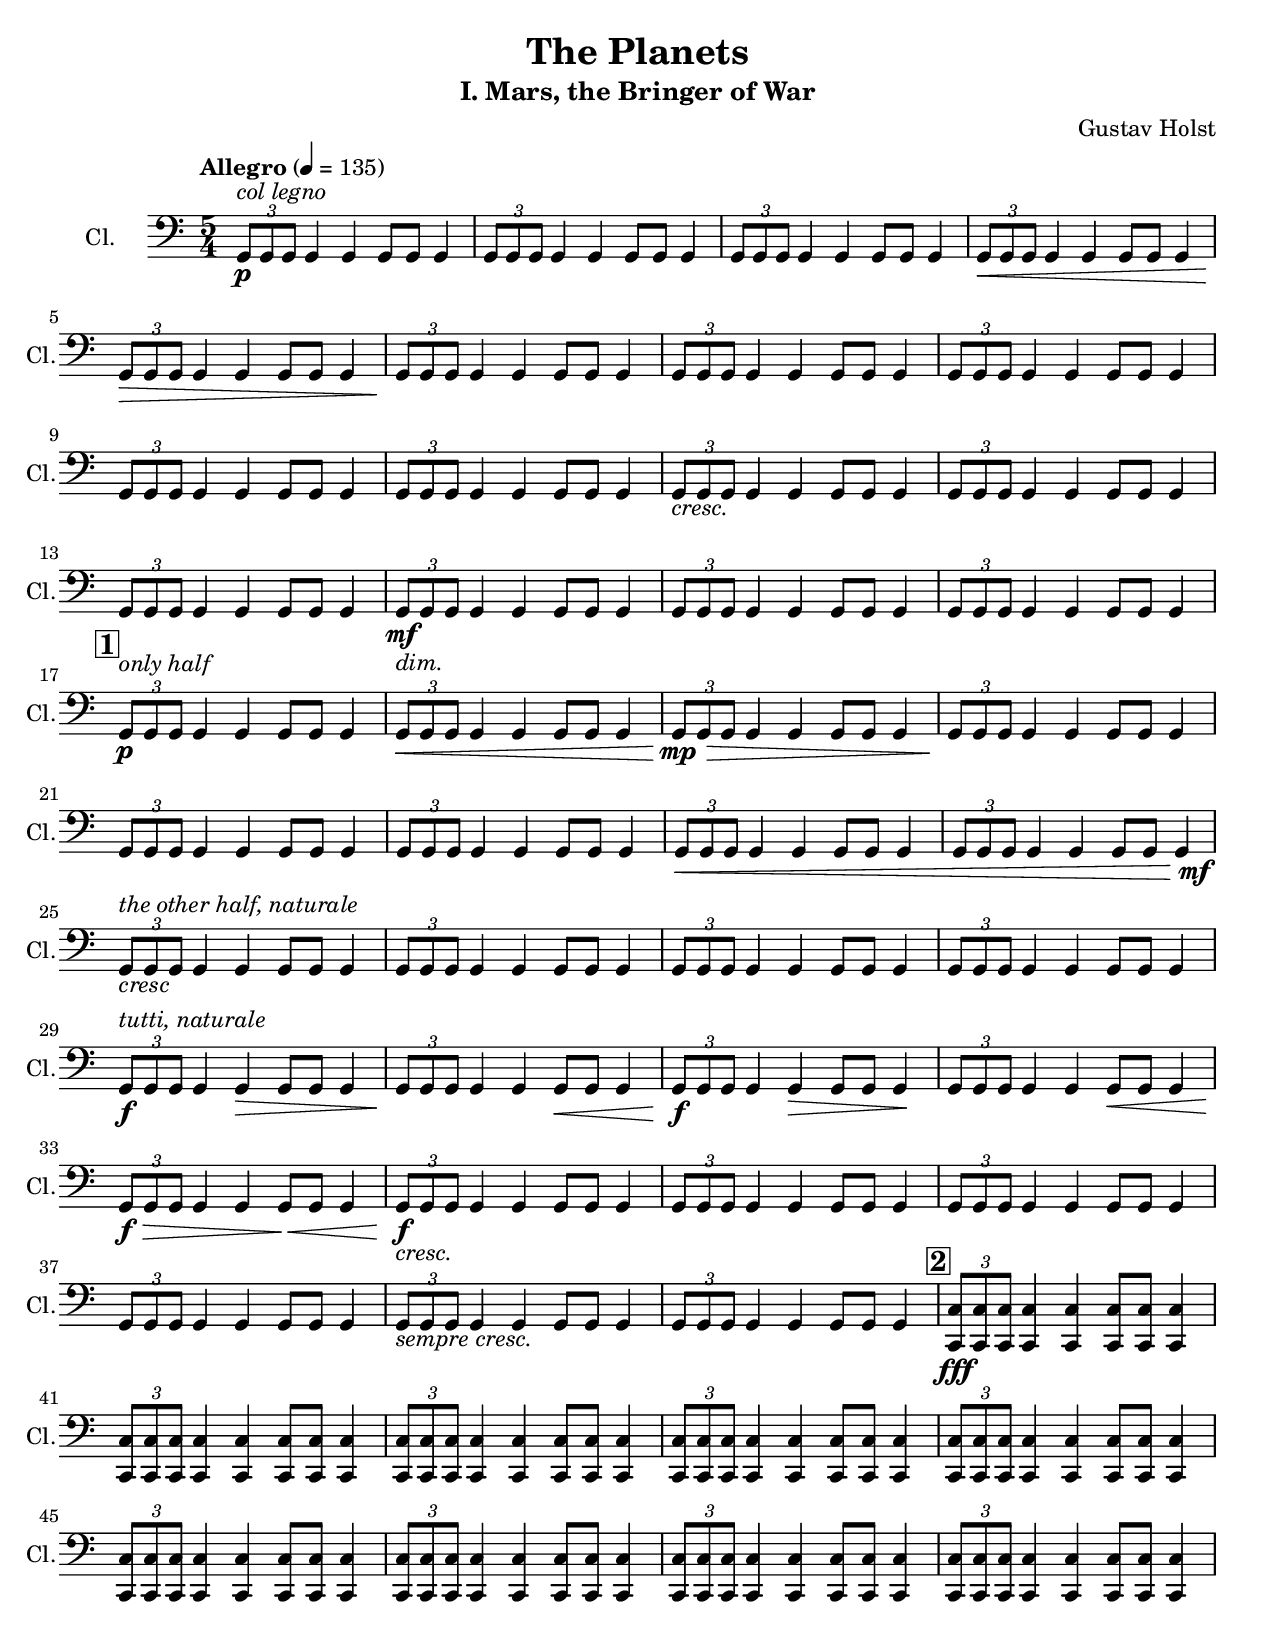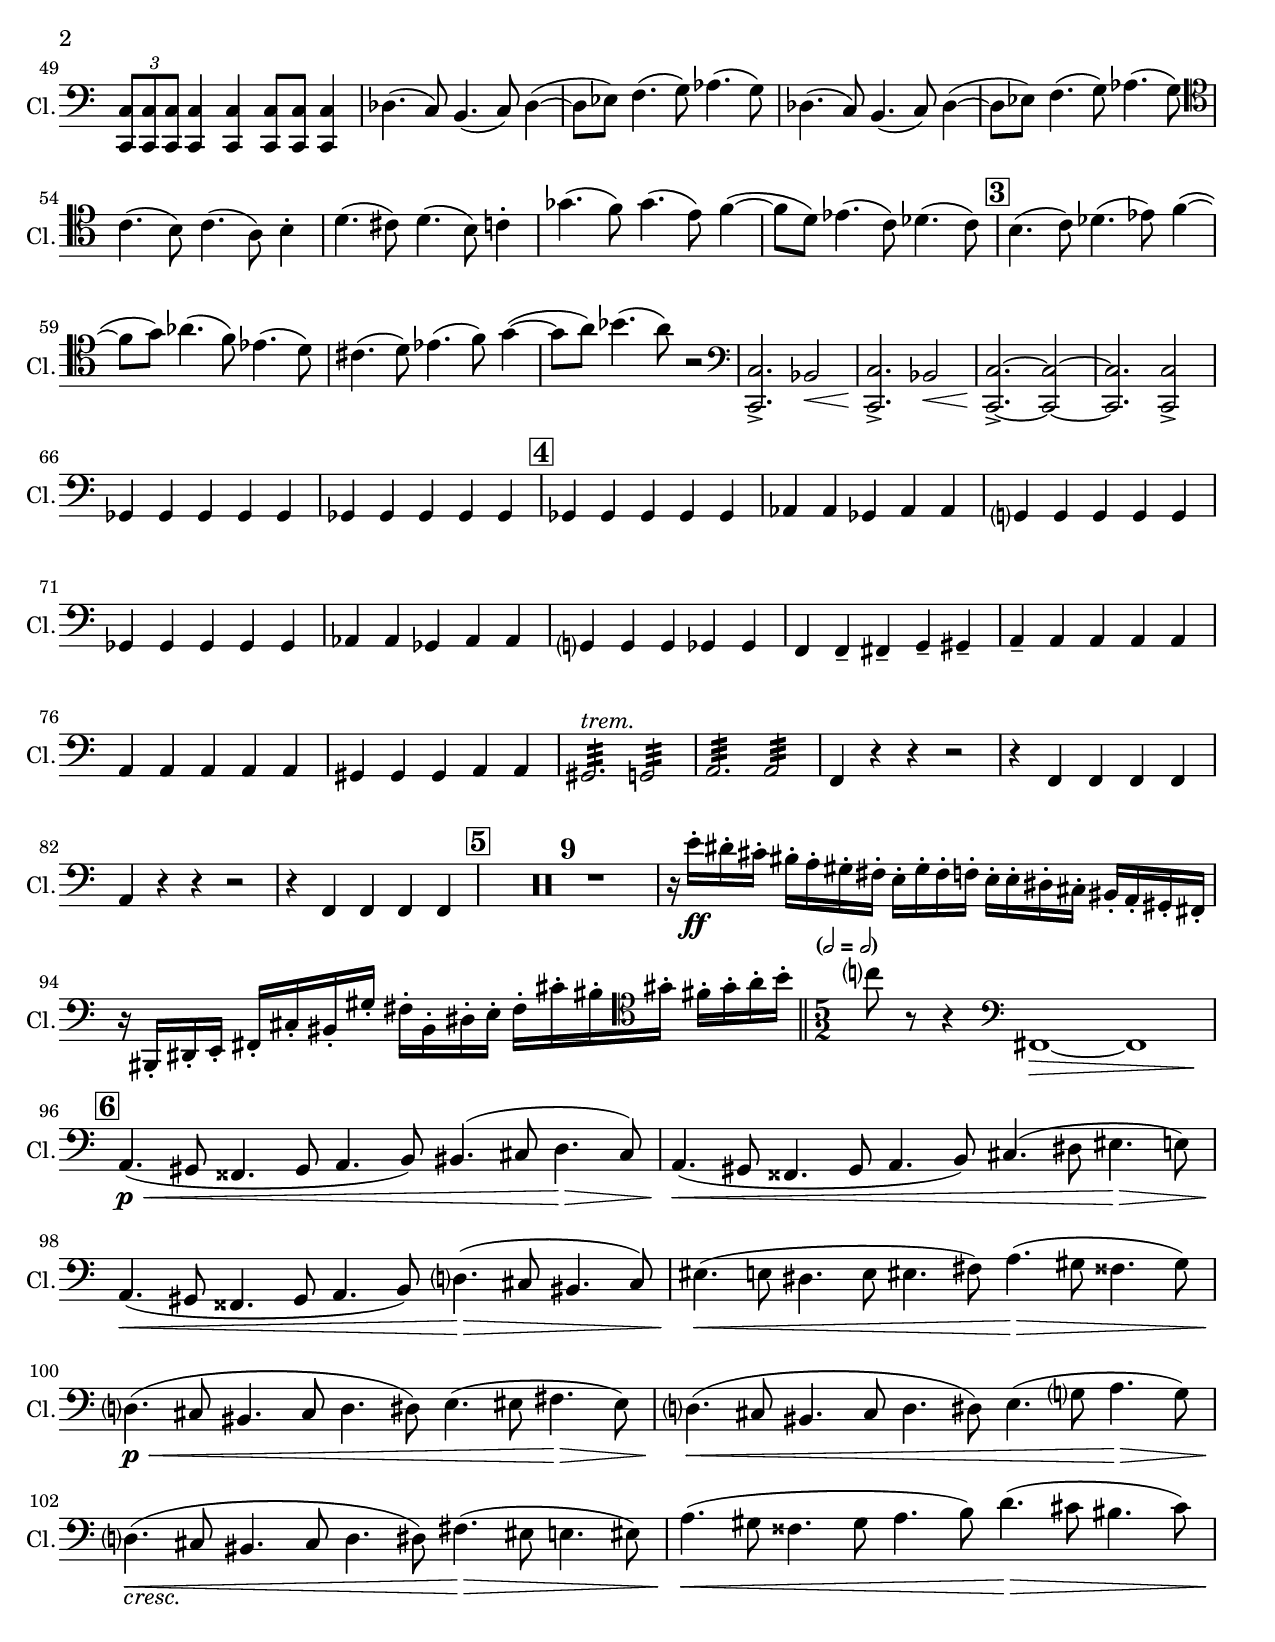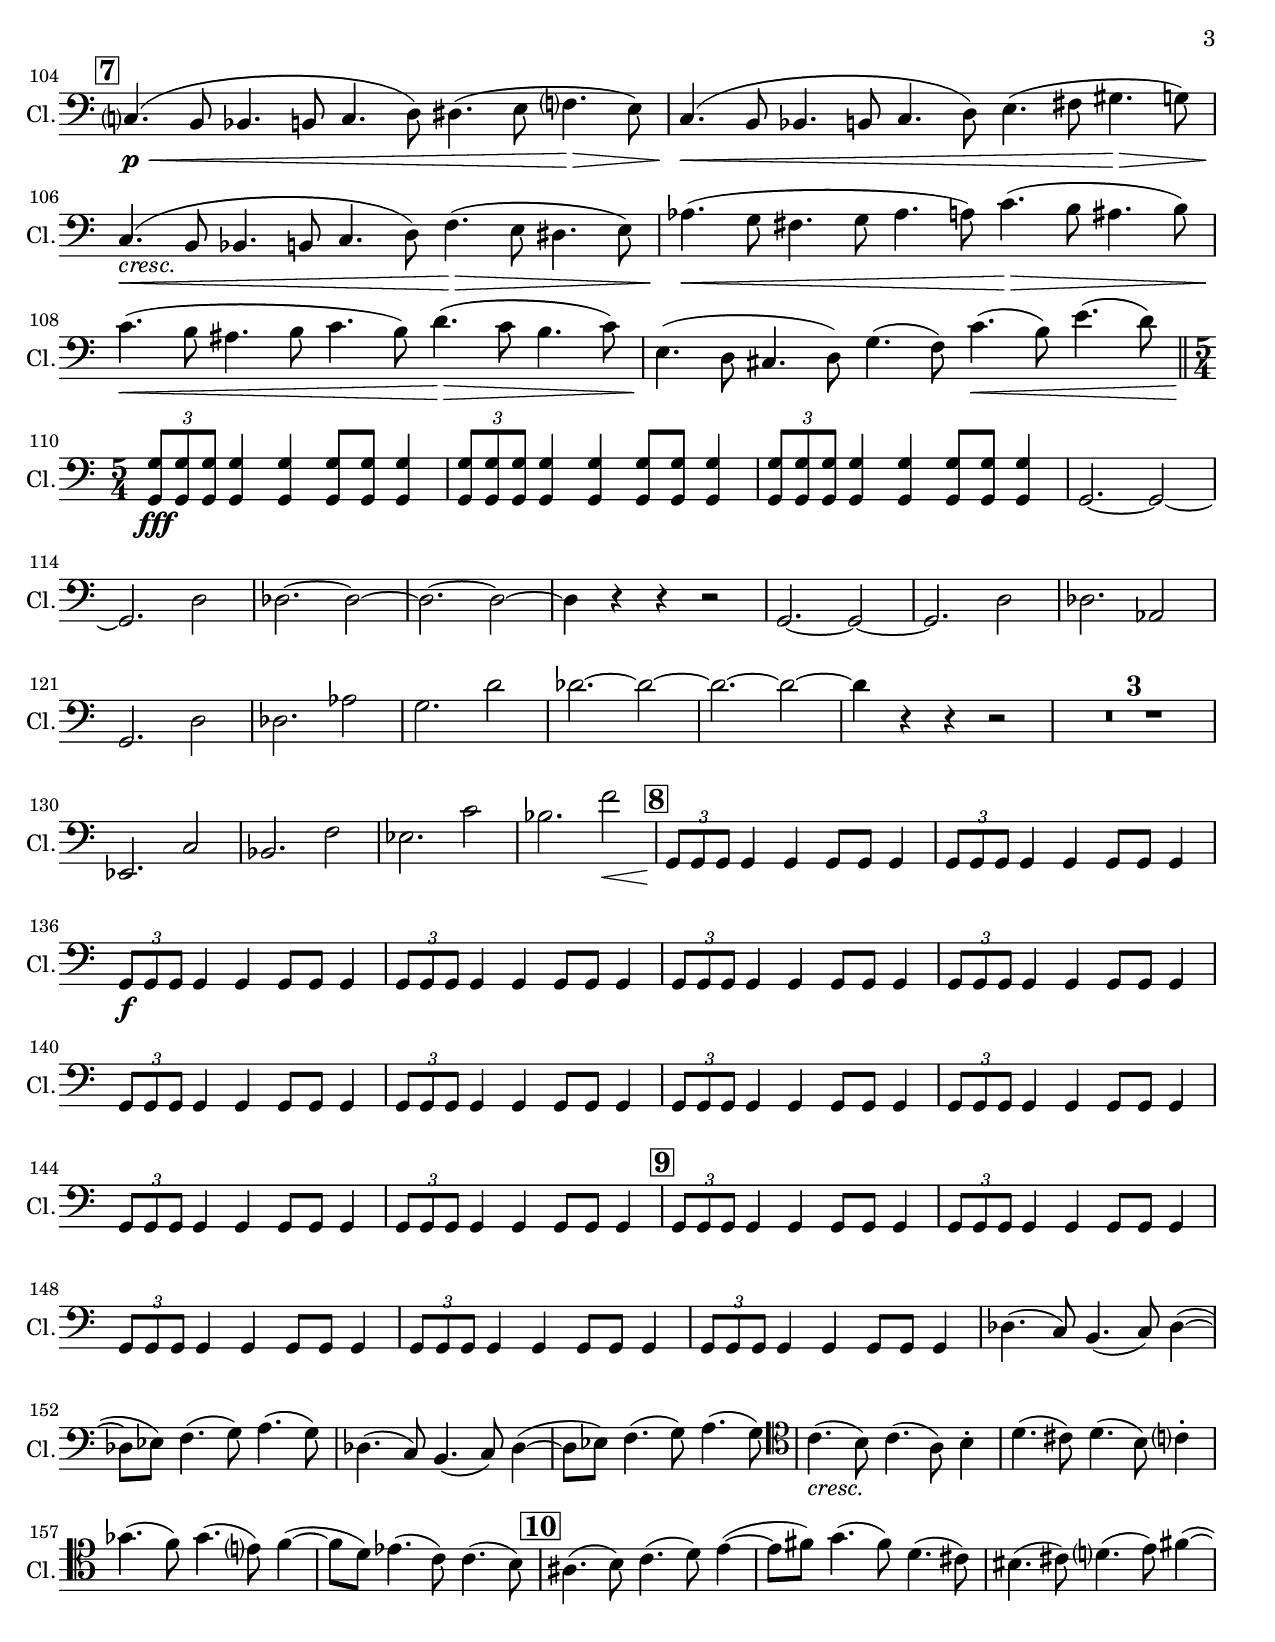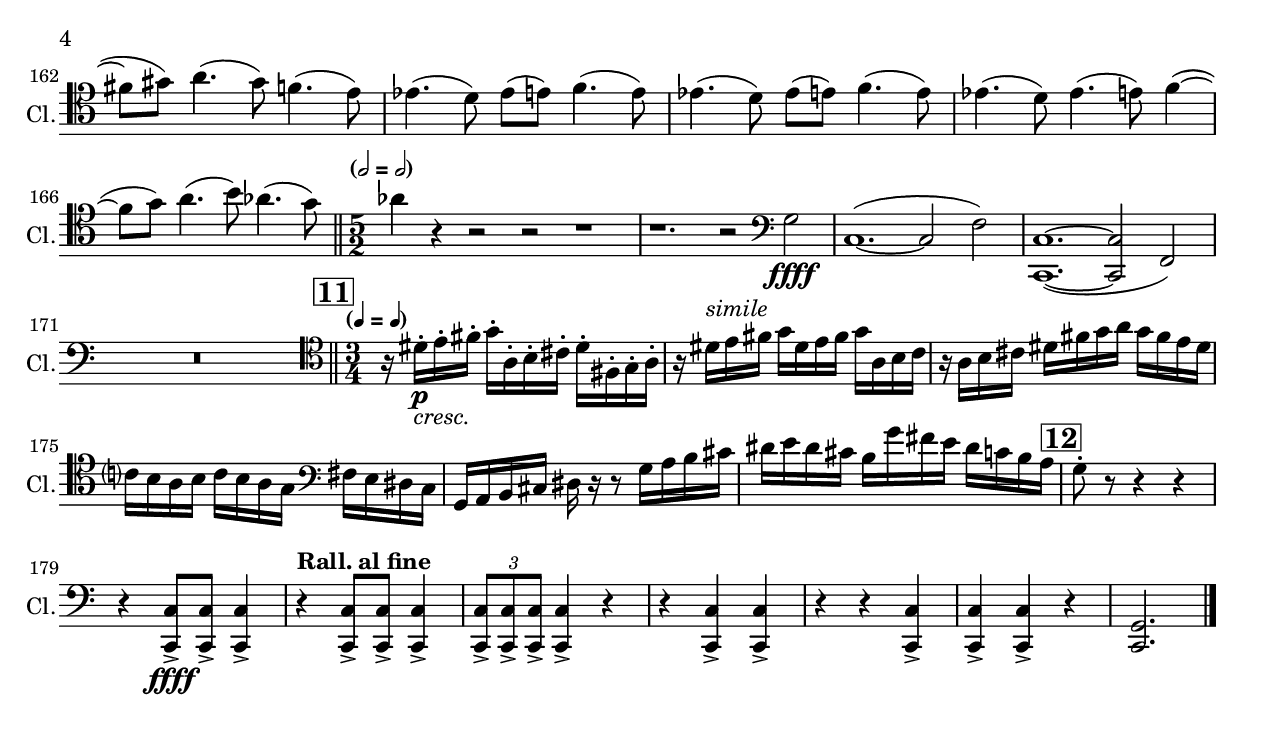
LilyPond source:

\version "2.16.2"
\language "english"

\header {
  title = "The Planets"
  subtitle = "I. Mars, the Bringer of War"
  composer = "Gustav Holst"
}

\paper {
  #(set-paper-size "letter")
}

%%%%%%%%%%%%%
%% Swiped (stolen) from the Lilypond docs.

%% "\motif c" => the "buh buh buh bum bum dum dum bum" rhythm on C :-)

motif =
#(define-music-function (parser location p) (ly:pitch?)
   "Make the rhythm in Mars (the Planets) at the given pitch"
  #{ \times 2/3 { $p 8 $p $p } $p 4 $p $p 8 $p $p 4 #})

%%%%%%%%%%%%%

global = {
  \key c \major
  \numericTimeSignature
  \time 5/4
  \tempo "Allegro" 4=135
  \set Score.markFormatter = #format-mark-box-numbers
}

fluteI = \relative c'' {
  \global
  % Music follows here.
}

fluteII = \relative c'' {
  \global
  % Music follows here.
  
}

oboeI = \relative c'' {
  \global
  % Music follows here.
  
}

oboeII = \relative c'' {
  \global
  % Music follows here.
  
}

englishHorn = \relative c'' {
  \global
  \transposition f
  % Music follows here.
  
}

clarinetI = \relative c'' {
  \global
  \transposition bf
  % Music follows here.
  
}

clarinetII = \relative c'' {
  \global
  \transposition bf
  % Music follows here.
  
}

clarinetIII = \relative c'' {
  \global
  \transposition bf
  % Music follows here.
  
}

bassoonI = \relative c {
  \global
  % Music follows here.
  
}

bassoonII = \relative c {
  \global
  % Music follows here.
  
}

hornFI = \relative c'' {
  \global
  \transposition f
  % Music follows here.
  
}

hornFII = \relative c'' {
  \global
  \transposition f
  % Music follows here.
  
}

hornFIII = \relative c'' {
  \global
  \transposition f
  % Music follows here.
  
}

trumpetCI = \relative c'' {
  \global
  % Music follows here.
  
}

trumpetCII = \relative c'' {
  \global
  % Music follows here.
  
}

tromboneI = \relative c {
  \global
  % Music follows here.
  
}

tromboneII = \relative c {
  \global
  % Music follows here.
  
}

timpani = \relative c {
  \global
  % Music follows here.
  
}

glockenspiel = \relative c'' {
  \global
  % Music follows here.
  
}

right = \relative c'' {
  \global
  % Music follows here.
  
}

left = \relative c' {
  \global
  % Music follows here.
  
}

pedal = \relative c {
  \global
  % Music follows here.
  
}

upper = \relative c'' {
  \global
  % Music follows here.
  
}

lower = \relative c' {
  \global
  % Music follows here.
  
}

violinI = \relative c'' {
  \global
  % Music follows here.
  
}

violinII = \relative c'' {
  \global
  % Music follows here.
  
}

viola = \relative c' {
  \global
  % Music follows here.
  
}

celloMotifCC = \relative c {
  % The following measure is funky because of a lilypond bug (issue 245)
  \times 2/3 { <<c8 c,>> <<c c'>> <<c c,>>} << { c4 c c8 c c4 } { c' c c8 c c4 } >>
}

cello = \relative c {
  \global
  % Music follows here.
  \times 2/3 {g8^\markup{\italic{col legno}}\p g g} g4 g g8 g g4 |
  \motif g |
  \motif g |
  \times 2/3 {g8\< g g} g4 g g8 g g4 |
  
  \barNumberCheck #5
  \times 2/3 {g8\> g g} g4 g g8 g g4 |
  \times 2/3 {g8\! g g} g4 g g8 g g4 |
  \motif g |
  \motif g |
  
  \barNumberCheck #9
  \motif g |
  \motif g |
  \times 2/3 {g8_\markup{\italic cresc.} g g} g4 g g8 g g4 |
  \motif g |
  
  \barNumberCheck #13
  \motif g |
  \times 2/3 {g8\mf_\markup{\italic dim.} g g} g4 g g8 g g4 |
  \motif g |
  \motif g
  
  \barNumberCheck #17
  \mark\default
  %% TODO: show rests for the resting half
  \times 2/3 {g8^\markup{\italic{only half}}\p g g} g4 g g8 g g4 |
  \times 2/3 {g8\< g g} g4 g g8 g g4 |
  \times 2/3 {g8\mp\> g g} g4 g g8 g g4 |
  \times 2/3 {g8\! g g} g4 g g8 g g4 |
  
  \barNumberCheck #21
  \motif g |
  \motif g |
  \times 2/3 {g8\< g g} g4 g g8 g g4 |
  \times 2/3 {g8 g g} g4 g g8 g << g4 {s8 s8\mf} >> |
  
  \barNumberCheck #25
  %% TODO: show rests for the resting half
  \times 2/3 {g8^\markup{\italic{the other half, naturale}}_\markup{\italic{cresc}} g g} g4 g g8 g g4 |
  \motif g |
  \motif g |
  \motif g |
  
  \barNumberCheck #29
  \times 2/3 {g8^\markup{\italic{tutti, naturale}}\f g g} g4 g\> g8 g g4 |
  \times 2/3 {g8\! g g} g4 g g8\< g g4 |
  \times 2/3 {g8\f g g} g4 g\> g8 g g4\! |
  \times 2/3 {g8 g g} g4 g g8\< g g4 |
  
  \barNumberCheck #33
  \times 2/3 {g8\f\> g g} g4 g g8\< g g4 |
  \times 2/3 {g8\f_\markup{\italic cresc.} g g} g4 g g8 g g4 |
  \motif g |
  \motif g |
  
  \barNumberCheck #37
  \motif g |
  \times 2/3 {g8_\markup{\italic{sempre cresc.}} g g} g4 g g8 g g4 |
  \motif g |
  % The following measure is funky because of a lilypond bug (issue 245)
  \mark\default \times 2/3 { <<c8 c,\fff>> <<c c'>> <<c c,>>} << { c4 c c8 c c4 } { c' c c8 c c4 } >> |
  
  \barNumberCheck #41
  \celloMotifCC | \celloMotifCC | \celloMotifCC | \celloMotifCC |
  
  \barNumberCheck #45
  \celloMotifCC | \celloMotifCC | \celloMotifCC | \celloMotifCC |
  
  \barNumberCheck #49
  \celloMotifCC |
  df4.( c8) b4.( c8) df4~( | df8 ef) f4.( g8) af4.( g8) |
  df4.( c8) b4.( c8) df4~( | df8 ef) f4.( g8) af4.( g8) |
  
  \barNumberCheck #54
  \clef tenor
  c4.( b8) c4.( a8) b4-. |
  d4.( cs8) d4.( b8) c4-. |
  gf'4.( f8) gf4.( e8) f4~( |
  f8 d) ef4.( c8) df4.( c8) |
  \mark\default
  b4.( c8) df4.( ef8) f4~( |
  f8 g) af4.( f8) ef4.( d8) |
  
  \barNumberCheck #60
  cs4.( d8) ef4.( f8) g4~( |
  g8 a) bf4.( a8) r2 |
  \clef bass
  << c,,2. c,-> >> bf'2\< |
  << c2.\! c,-> >> bf'2\< |
  << {c2.\!~c2~ | c2. c2} {c,2.~-> c2~ | c2. c2->} >> |
  gf'4 gf gf gf gf |
  
  \barNumberCheck #67
  gf gf gf gf gf |
  \mark\default
  gf4 gf gf gf gf |
  af af gf af af |
  g? g g g g |
  gf gf gf gf gf |
  af af gf af af |
  
  \barNumberCheck #73
  g? g g gf gf |
  f f-- fs-- g-- gs-- |
  a-- a a a a |
  a a a a a |
  gs gs gs a a |
  gs2.:32^\markup{\italic{trem.}} g2: |
  a2.: a2: |
  f4 r4 r r2 |
  
  \barNumberCheck #81
  r4 f f f f |
  a r r r2 |
  r4 f f f f |
  \mark\default
  R1*5/4*9 |
  r16 e''-.\ff ds-. cs-. bs-. a-. gs-. fs-. e-. gs-. fs-. f-. e-. e-. ds-. cs-. bs-. a-. gs-. fs-. |
  
  \barNumberCheck #94
  r bs,-. ds-. e-. fs-. cs'-. bs-. gs'-. fs-. bs,-. ds-. e-. fs-. cs'-. bs-. \clef tenor gs'-. fs-. gs-. a-. b-. \bar "||"
  %% todo half=half notation above staff
  \time 5/2
  \tempo \markup{\concat {(\teeny \general-align #Y #DOWN \note #"2" #1   " = "    \teeny \general-align #Y #DOWN \note #"2" #1)}}
  c?8 r r4 \clef bass fs,,,1~\> << fs {s2. s4\!} >> |
  \mark\default
  a4.\p\<( gs8 fss4. gs8 a4. b8) bs4.( cs8 d4.\> cs8) |
  
  \barNumberCheck #97
  a4.\<( gs8 fss4. gs8 a4. b8) cs4.( ds8 es4.\> e8) |
  a,4.\<( gs8 fss4. gs8 a4. b8) d?4.\>( cs8 bs4. cs8) |
  es4.\<( e8 ds4. e8 es4. fs8) a4.\>( gs8 fss4. gs8) |
  
  \barNumberCheck #100
  d?4.\p\<( cs8 bs4. cs8 d4. ds8) e4.( es8 fs4.\> es8) |
  d?4.\<( cs8 bs4. cs8 d4. ds8) e4.( g?8 a4.\> g8) |
  d?4.\<_\markup{\italic cresc.}( cs8 bs4. cs8 d4. ds8) fs4.\>( es8 e4. es8) |
  
  \barNumberCheck #103
  a4.\<( gs8 fss4. gs8 a4. b8) d4.\>( cs8 bs4. cs8) |
  \mark\default
  c,?4.\p\<( b8 bf4. b8 c4. d8) ds4.( e8 f?4.\> e8) |
  c4.\<( b8 bf4. b8 c4. d8) e4.( fs8 gs4.\> g8) |
  
  \barNumberCheck #106
  c,4._\markup{\italic cresc.}\<( b8 bf4. b8 c4. d8) f4.\>( e8 ds4. e8) |
  af4.\<( g8 fs4. g8 af4. a8) c4.\>( b8 as4. b8) |
  c4.\<( b8 as4. b8 c4. b8) d4.\>( c8 b4. c8) |
  
  \barNumberCheck #109
  e,4.\!( d8 cs4. d8) g4.( f8) c'4.\<( b8) e4.( d8) \bar "||"
  %% These three measures are written suboptimally to work around a lilypond bug (issue 245)
  \time 5/4
  \times 2/3 { << g,8\fff g, >> << g g' >> << g g, >> } << { g4 g g8 g g4 } { g'4 g g8 g g4 } >> |
  \times 2/3 { << g8 g, >> << g g' >> << g g, >> } << { g4 g g8 g g4 } { g'4 g g8 g g4 } >> |
  \times 2/3 { << g8 g, >> << g g' >> << g g, >> } << { g4 g g8 g g4 } { g'4 g g8 g g4 } >> |
  
  \barNumberCheck #113
  g,2.~ g2~ |
  g2. d'2 |
  df2.~ df2~ |
  df2.~ df2~ |
  df4 r r r2 |
  g,2.~ g2~ |
  g2. d'2 |
  df2. af2 |
  g2. d'2 |
  df2. af'2 |
  
  \barNumberCheck #123
  g2. d'2 |
  df2.~ df2~ |
  df2.~ df2~ |
  df4 r r r2 |  
  R1*5/4*3 |
  ef,,2. c'2 |
  bf2. f'2 |
  ef2. c'2 |
  bf2. f'2\< |
  
  \barNumberCheck #134
  \mark\default
  \times 2/3 {g,,8\! g g} g4 g g8 g g4 |
  \motif g |
  \times 2/3 {g8\f g g} g4 g g8 g g4 |
  \motif g |
  
  \barNumberCheck # 138
  \motif g |
  \motif g |
  \motif g |
  \motif g |
  
  \barNumberCheck # 142
  \motif g |
  \motif g |
  \motif g |
  \motif g |
  
  \barNumberCheck # 146
  \mark\default
  \motif g |
  \motif g |
  \motif g |
  \motif g |
  
  \barNumberCheck # 150
  \motif g |
  df'4.( c8) b4.( c8) df4~( |
  df8 ef) f4.( g8) a4.( g8) |
  df4.( c8) b4.( c8) df4~( |
  
  \barNumberCheck #154
  df8 ef) f4.( g8) a4.( g8) |
  \clef tenor c4._\markup{\italic cresc.}( b8) c4.( a8) b4-. |
  d4.( cs8) d4.( b8) c?4-. |
  gf'4.( f8) gf4.( e?8) f4~( |
  f8 d) ef4.( c8) c4.( b8)
  \mark\default
  as4.( b8) c4.( d8) e4~( |
  
  \barNumberCheck #160
  e8 fs) g4.( fs8) d4.( cs8) |
  bs4.( cs8) d?4.( e8) fs4~( |
  fs8 gs) a4.( gs8) f4.( e8) |
  ef4.( d8) ef8( e) f4.( e8) |
  ef4.( d8) ef8( e) f4.( e8) |
  
  \barNumberCheck #165
  ef4.( d8) ef4.( e8) f4~( |
  f8 g) a4.( b8) af4.( g8) \bar "||"
  %% todo: add half=half note
  \time 5/2
  \tempo \markup{\concat {(\teeny \general-align #Y #DOWN \note #"2" #1   " = "    \teeny \general-align #Y #DOWN \note #"2" #1)}}
  af4 r r2 r r1 |
  r1. r2 \clef bass g,2\ffff |
  c,1.~( c2 f) |
  << { c1.~ c2} {c,1.~( c2 } >> f) |
  R1*5/2 \bar "||"
  
  \barNumberCheck #172
  \mark\default
  \time 3/4
  \tempo \markup{\concat{(\teeny \general-align #Y #DOWN \note #"4" #1   " = "    \teeny \general-align #Y #DOWN \note #"4" #1)}}
  \clef tenor
  %% TODO quarter=quarter
  r16 ds''-._\markup{\italic cresc.}\p e-. fs-.   g-. a,-. b-. cs-.   ds-. fs,-. g-. a-. |
  r ds^\markup{\italic simile} e fs g ds e fs g a, b c |
  r a b cs ds fs g a g fs e ds |
  
  \barNumberCheck #175
  c? b a b c b a g \clef bass fs e ds c |
  g a b cs ds r r8 g16 a b cs |
  ds e ds cs b g' fs e ds c b a |
  
  \barNumberCheck #178
  \mark\default
  g8-. r8 r4 r |
  r << {c,8\ffff c c4 } {c,8-> c-> c4-> } >> |
  % Now this rest has to be separate because of LilyPond issue 128
  r4^\markup{\bold{Rall. al fine}} << { c8-> c-> c4-> } { c'8 c c4 } >> |
  % sigh. Issue 245 again.
  \times 2/3 { <<c8 c,-> >> <<c-> c'>> <<c c,-> >> } <<c4-> c'>> r4 |
  << { r c c | r r c | c c r } {r c,-> c-> | r r c-> | c-> c-> r } >>
  << c2. g' >>
  
  \bar "|."
}

contrabass = \relative c {
  \global
  % Music follows here.
  
}

fluteIPart = \new Staff \with {
  instrumentName = "Fl. I"
  shortInstrumentName = "Fl. I"
  midiInstrument = "flute"
} \fluteI

fluteIIPart = \new Staff \with {
  instrumentName = "Fl. II"
  shortInstrumentName = "Fl. II"
  midiInstrument = "flute"
} \fluteII

oboeIPart = \new Staff \with {
  instrumentName = "Ob. I"
  shortInstrumentName = "Ob. I"
  midiInstrument = "oboe"
} \oboeI

oboeIIPart = \new Staff \with {
  instrumentName = "Ob. II"
  shortInstrumentName = "Ob. II"
  midiInstrument = "oboe"
} \oboeII

englishHornPart = \new Staff \with {
  instrumentName = "Eng.h."
  shortInstrumentName = "Eng.h."
  midiInstrument = "english horn"
} \englishHorn

clarinetIPart = \new Staff \with {
  instrumentName = "Cl. I"
  shortInstrumentName = "Cl. I"
  midiInstrument = "clarinet"
} \clarinetI

clarinetIIPart = \new Staff \with {
  instrumentName = "Cl. II"
  shortInstrumentName = "Cl. II"
  midiInstrument = "clarinet"
} \clarinetII

clarinetIIIPart = \new Staff \with {
  instrumentName = "Cl. III"
  shortInstrumentName = "Cl. III"
  midiInstrument = "clarinet"
} \clarinetIII

bassoonIPart = \new Staff \with {
  instrumentName = "Bn. I"
  shortInstrumentName = "Bn. I"
  midiInstrument = "bassoon"
} { \clef bass \bassoonI }

bassoonIIPart = \new Staff \with {
  instrumentName = "Bn. II"
  shortInstrumentName = "Bn. II"
  midiInstrument = "bassoon"
} { \clef bass \bassoonII }

hornFIPart = \new Staff \with {
  instrumentName = "Hn.F. I"
  shortInstrumentName = "Hn.F. I"
  midiInstrument = "french horn"
} \hornFI

hornFIIPart = \new Staff \with {
  instrumentName = "Hn.F. II"
  shortInstrumentName = "Hn.F. II"
  midiInstrument = "french horn"
} \hornFII

hornFIIIPart = \new Staff \with {
  instrumentName = "Hn.F. III"
  shortInstrumentName = "Hn.F. III"
  midiInstrument = "french horn"
} \hornFIII

trumpetCIPart = \new Staff \with {
  instrumentName = "Tr.C. I"
  shortInstrumentName = "Tr.C. I"
  midiInstrument = "trumpet"
} \trumpetCI

trumpetCIIPart = \new Staff \with {
  instrumentName = "Tr.C. II"
  shortInstrumentName = "Tr.C. II"
  midiInstrument = "trumpet"
} \trumpetCII

tromboneIPart = \new Staff \with {
  instrumentName = "Trb. I"
  shortInstrumentName = "Trb. I"
  midiInstrument = "trombone"
} { \clef bass \tromboneI }

tromboneIIPart = \new Staff \with {
  instrumentName = "Trb. II"
  shortInstrumentName = "Trb. II"
  midiInstrument = "trombone"
} { \clef bass \tromboneII }

timpaniPart = \new Staff \with {
  instrumentName = "Tmp."
  shortInstrumentName = "Tmp."
  midiInstrument = "timpani"
} { \clef bass \timpani }

glockenspielPart = \new Staff \with {
  instrumentName = "Gls."
  shortInstrumentName = "Gls."
  midiInstrument = "glockenspiel"
} \glockenspiel

organPart = <<
  \new PianoStaff \with {
    instrumentName = "Org."
    shortInstrumentName = "Org."
  } <<
    \new Staff = "right" \with {
      midiInstrument = "church organ"
    } \right
    \new Staff = "left" \with {
      midiInstrument = "church organ"
    } { \clef bass \left }
  >>
  \new Staff = "pedal" \with {
    midiInstrument = "church organ"
  } { \clef bass \pedal }
>>

harpPart = \new PianoStaff \with {
  instrumentName = "Hp."
  shortInstrumentName = "Hp."
} <<
  \new Staff = "upper" \with {
    midiInstrument = "harp"
  } \upper
  \new Staff = "lower" \with {
    midiInstrument = "harp"
  } { \clef bass \lower }
>>

violinIPart = \new Staff \with {
  instrumentName = "Vl. I"
  shortInstrumentName = "Vl. I"
  midiInstrument = "violin"
} \violinI

violinIIPart = \new Staff \with {
  instrumentName = "Vl. II"
  shortInstrumentName = "Vl. II"
  midiInstrument = "violin"
} \violinII

violaPart = \new Staff \with {
  instrumentName = "Vla."
  shortInstrumentName = "Vla."
  midiInstrument = "viola"
} { \clef alto \viola }

celloPart = \new Staff \with {
  instrumentName = "Cl."
  shortInstrumentName = "Cl."
  midiInstrument = "cello"
} { \clef bass \compressFullBarRests \cello }

contrabassPart = \new Staff \with {
  instrumentName = "Cb."
  shortInstrumentName = "Cb."
  midiInstrument = "contrabass"
} { \clef bass \contrabass }


\score {
  <<
%    \fluteIPart
%    \fluteIIPart
%    \oboeIPart
%    \oboeIIPart
%    \englishHornPart
%    \clarinetIPart
%    \clarinetIIPart
%    \clarinetIIIPart
%    \bassoonIPart
%    \bassoonIIPart
%    \hornFIPart
%    \hornFIIPart
%    \hornFIIIPart
%    \trumpetCIPart
%    \trumpetCIIPart
%    \tromboneIPart
%    \tromboneIIPart
%    \timpaniPart
%    \glockenspielPart
%    \organPart
%    \harpPart
%    \violinIPart
%    \violinIIPart
%    \violaPart
    \celloPart
%    \contrabassPart
  >>
  \layout { }
  \midi { }
}
